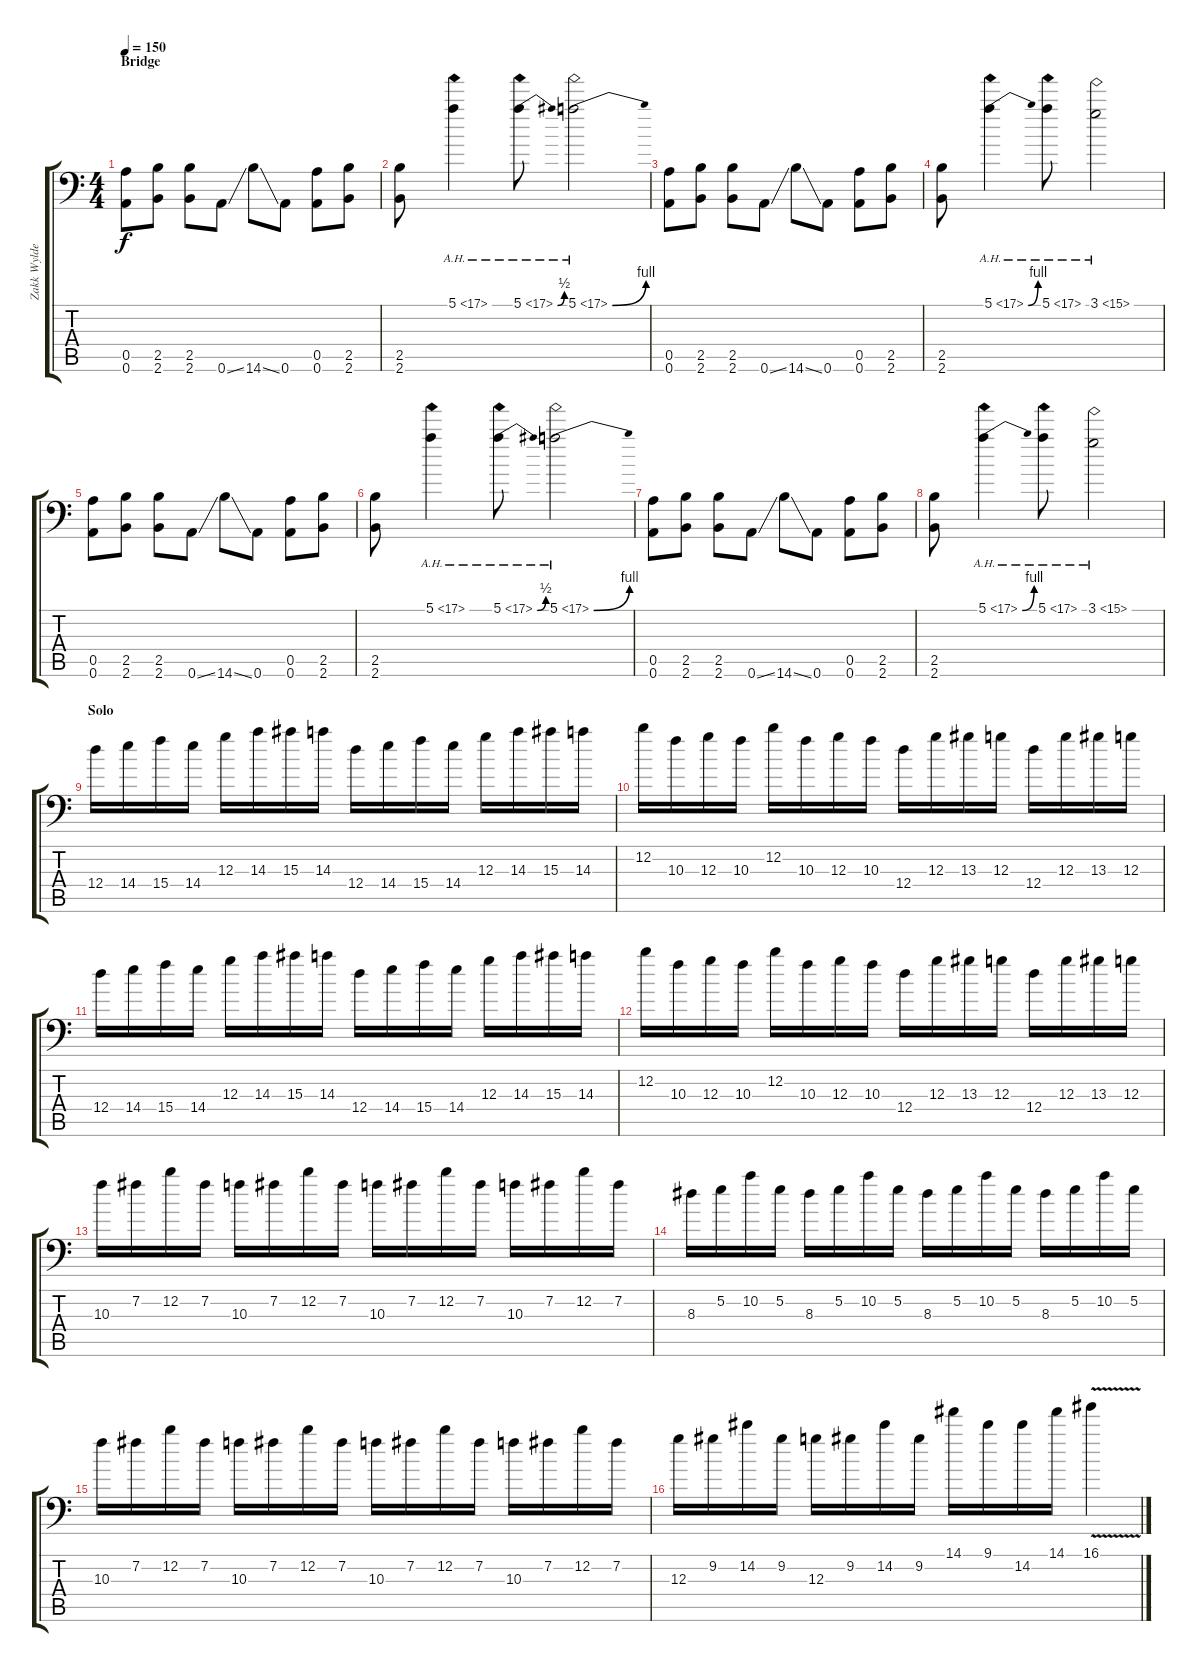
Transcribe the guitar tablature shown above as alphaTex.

\track ("Zakk Wylde" "Zakk Wylde") {instrument distortionguitar}
\staff {score tabs}
\tuning (E4 B3 G3 D3 A2 A1) {hide}
\ts (4 4)
\section ("" "Bridge")
\tempo 150
\clef f4
\ks c
(0.5 0.6).8{dy f} (2.5 2.6).8 (2.5 2.6).8 0.6{ss}.8 14.6{ss}.8 0.6.8 (0.5 0.6).8 (2.5 2.6).8 |
(2.5 2.6).8 5.1{ah 12}.4 5.1{be (bend 0 0 60 2) ah 12}.8 5.1{be (bend 0 0 60 4) ah 12}.2 |
(0.5 0.6).8 (2.5 2.6).8 (2.5 2.6).8 0.6{ss}.8 14.6{ss}.8 0.6.8 (0.5 0.6).8 (2.5 2.6).8 |
(2.5 2.6).8 5.1{be (bend 0 0 60 4) ah 12}.4 5.1{ah 12}.8 3.1{ah 12}.2 |
(0.5 0.6).8 (2.5 2.6).8 (2.5 2.6).8 0.6{ss}.8 14.6{ss}.8 0.6.8 (0.5 0.6).8 (2.5 2.6).8 |
(2.5 2.6).8 5.1{ah 12}.4 5.1{be (bend 0 0 60 2) ah 12}.8 5.1{be (bend 0 0 60 4) ah 12}.2 |
(0.5 0.6).8 (2.5 2.6).8 (2.5 2.6).8 0.6{ss}.8 14.6{ss}.8 0.6.8 (0.5 0.6).8 (2.5 2.6).8 |
(2.5 2.6).8 5.1{be (bend 0 0 60 4) ah 12}.4 5.1{ah 12}.8 3.1{ah 12}.2 |
\section ("" "Solo")
12.4.16 14.4.16 15.4.16 14.4.16 12.3.16 14.3.16 15.3.16 14.3.16 12.4.16 14.4.16 15.4.16 14.4.16 12.3.16 14.3.16 15.3.16 14.3.16 |
12.2.16 10.3.16 12.3.16 10.3.16 12.2.16 10.3.16 12.3.16 10.3.16 12.4.16 12.3.16 13.3.16 12.3.16 12.4.16 12.3.16 13.3.16 12.3.16 |
12.4.16 14.4.16 15.4.16 14.4.16 12.3.16 14.3.16 15.3.16 14.3.16 12.4.16 14.4.16 15.4.16 14.4.16 12.3.16 14.3.16 15.3.16 14.3.16 |
12.2.16 10.3.16 12.3.16 10.3.16 12.2.16 10.3.16 12.3.16 10.3.16 12.4.16 12.3.16 13.3.16 12.3.16 12.4.16 12.3.16 13.3.16 12.3.16 |
10.3.16 7.2.16 12.2.16 7.2.16 10.3.16 7.2.16 12.2.16 7.2.16 10.3.16 7.2.16 12.2.16 7.2.16 10.3.16 7.2.16 12.2.16 7.2.16 |
8.3.16 5.2.16 10.2.16 5.2.16 8.3.16 5.2.16 10.2.16 5.2.16 8.3.16 5.2.16 10.2.16 5.2.16 8.3.16 5.2.16 10.2.16 5.2.16 |
10.3.16 7.2.16 12.2.16 7.2.16 10.3.16 7.2.16 12.2.16 7.2.16 10.3.16 7.2.16 12.2.16 7.2.16 10.3.16 7.2.16 12.2.16 7.2.16 |
12.3.16 9.2.16 14.2.16 9.2.16 12.3.16 9.2.16 14.2.16 9.2.16 14.1.16 9.1.16 14.2.16 14.1.16 16.1{v}.4
